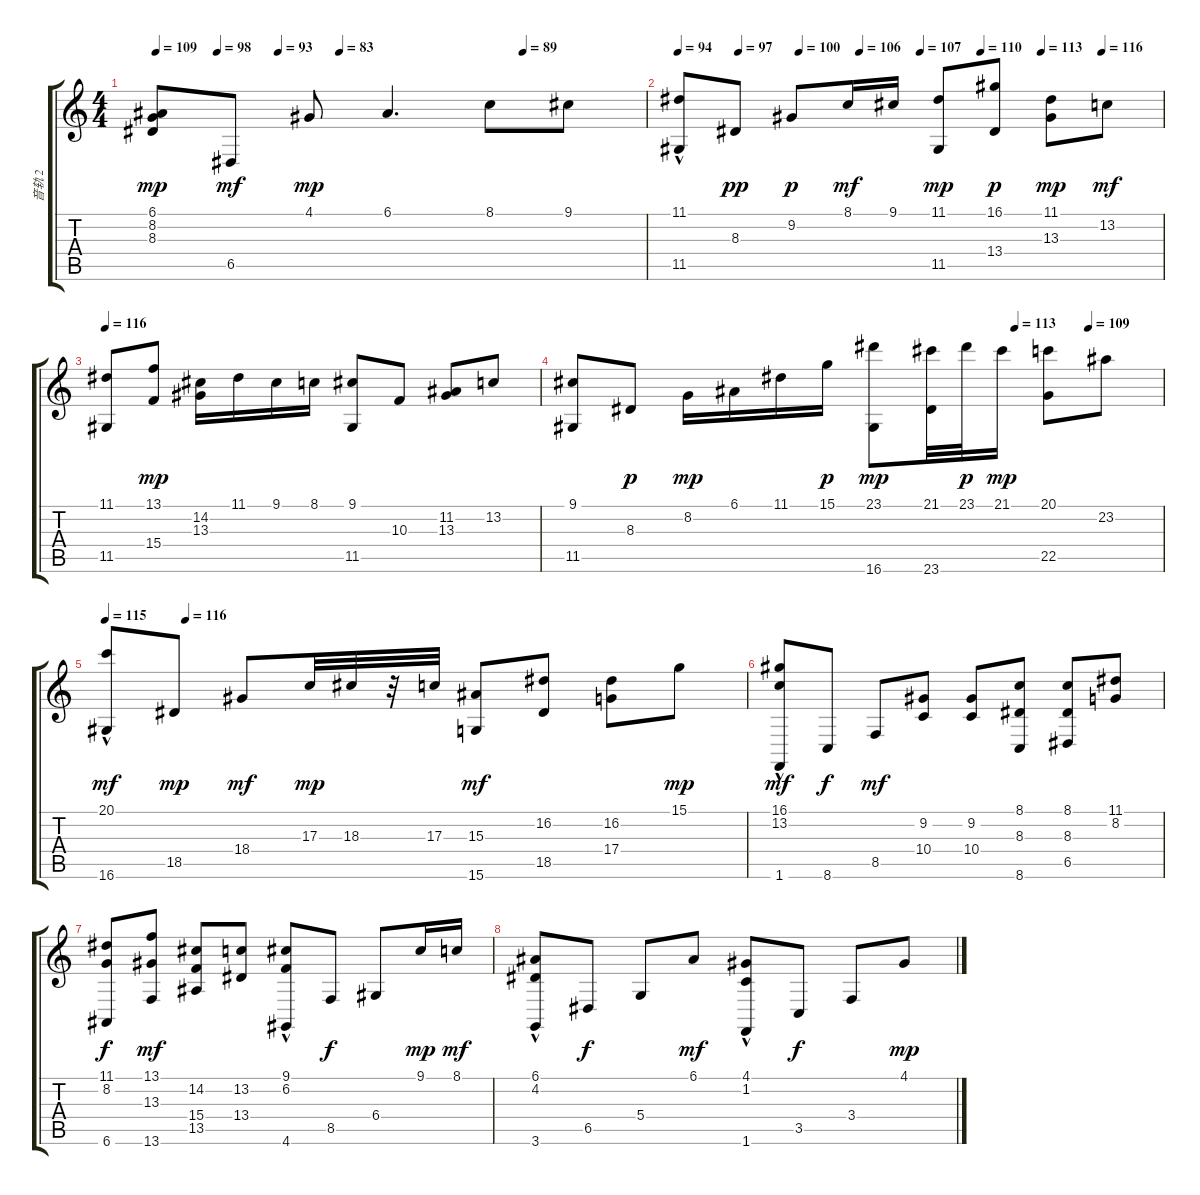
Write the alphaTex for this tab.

\track ("音轨 2" "音轨 2") {instrument acousticgrandpiano}
\staff {score tabs}
\tuning (E4 B3 G3 D3 A2 E2) {hide}
\ts (4 4)
\tempo 109
\tempo (98 0.125)
\tempo (93 0.25)
\tempo (83 0.375)
\tempo (89 0.75)
\clef g2
\ks c
(6.1 8.2 8.3).8{dy mp} 6.5.8{dy mf} 4.1.8{dy mp} 6.1.4{d} 8.1.8 9.1.8 |
\tempo 94
\tempo (97 0.125)
\tempo (100 0.25)
\tempo (106 0.375)
\tempo (107 0.5)
\tempo (110 0.625)
\tempo (113 0.75)
\tempo (116 0.875)
(11.1{hac} 11.5).8 8.3.8{dy pp} 9.2.8{dy p} 8.1.16{dy mf} 9.1.16 (11.1 11.5).8{dy mp} (16.1 13.4).8{dy p} (11.1 13.3).8{dy mp} 13.2.8{dy mf} |
\tempo 116
(11.1 11.5).8 (13.1 15.4).8{dy mp} (14.2 13.3).16 11.1.16 9.1.16 8.1.16 (9.1 11.5).8 10.3.8 (11.2 13.3).8 13.2.8 |
\tempo (113 0.75)
\tempo (109 0.875)
(9.1 11.5).8 8.3.8{dy p} 8.2.16{dy mp} 6.1.16 11.1.16 15.1.16{dy p} (23.1 16.6).8{dy mp} (21.1 23.6).32 23.1.32{dy p} 21.1.16{dy mp} (20.1 22.5).8 23.2.8 |
\tempo 115
\tempo (116 0.125)
(20.1{hac} 16.6).8{dy mf} 18.5.8{dy mp} 18.4.8{dy mf} 17.3.32{dy mp} 18.3.32 r.32 17.3.32 (15.3 15.6).8{dy mf} (16.2 18.5).8 (16.2 17.4).8 15.1.8{dy mp} |
(16.1{hac} 13.2{hac} 1.6).8{dy mf} 8.6.8{dy f} 8.5.8{dy mf} (9.2 10.4).8 (9.2 10.4).8 (8.1 8.3 8.6).8 (8.1 8.3 6.5).8 (11.1 8.2).8 |
(11.1 8.2 6.6).8{dy f} (13.1 13.3 13.6).8{dy mf} (14.2 15.4 13.5).8 (13.2 13.4).8 (9.1{hac} 6.2{hac} 4.6).8 8.5.8{dy f} 6.4.8 9.1.16{dy mp} 8.1.16{dy mf} |
(6.1{hac} 4.2{hac} 3.6).8 6.5.8{dy f} 5.4.8 6.1.8{dy mf} (4.1{hac} 1.2{hac} 1.6).8 3.5.8{dy f} 3.4.8 4.1.8{dy mp}
